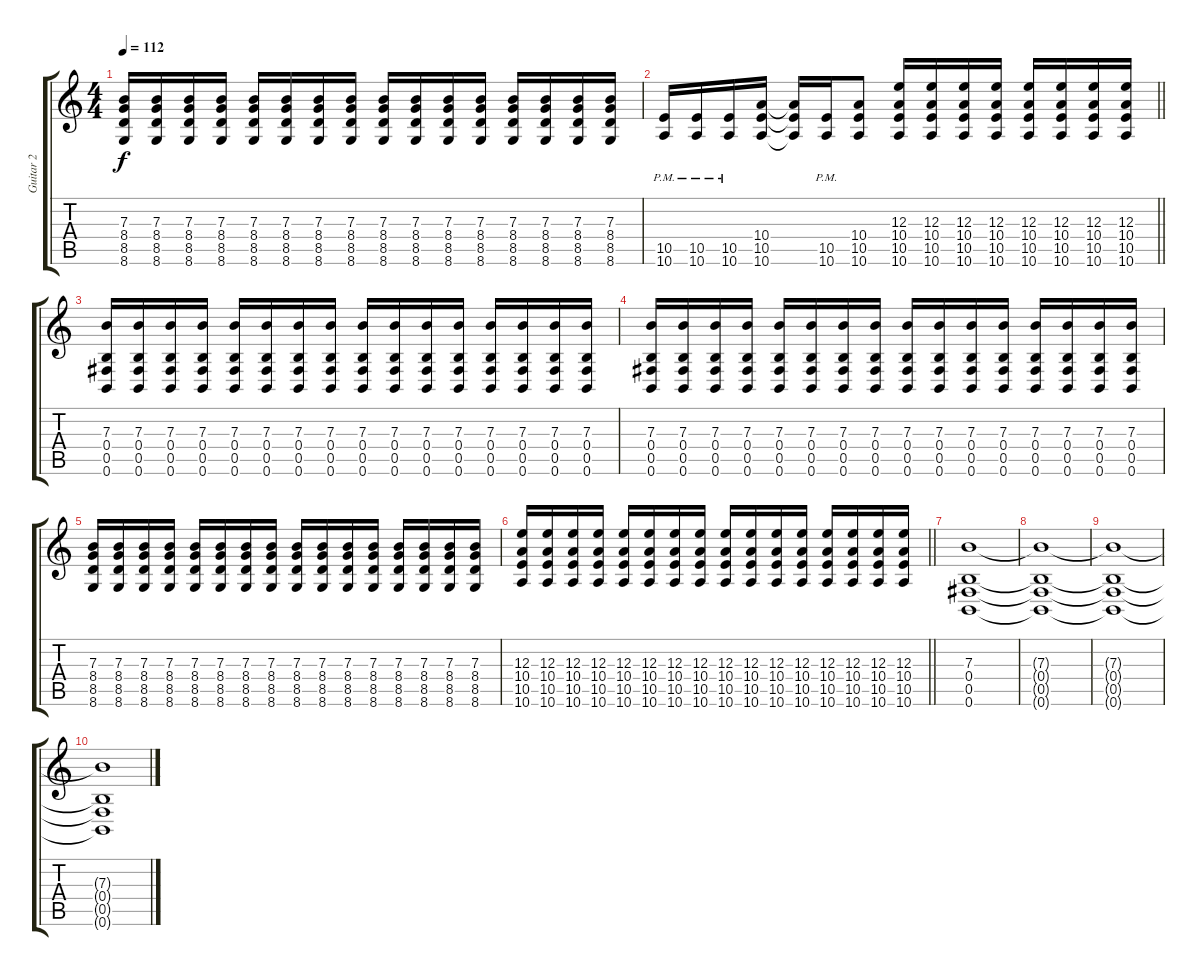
\track ("Guitar 2" "Guitar 2") {instrument distortionguitar}
\staff {score tabs}
\tuning (Db4 Ab3 E3 B2 Gb2 B1) {hide}
\ts (4 4)
\tempo 112
\clef g2
\ks c
(7.3 8.4 8.5 8.6).16{dy f} (7.3 8.4 8.5 8.6).16 (7.3 8.4 8.5 8.6).16 (7.3 8.4 8.5 8.6).16 (7.3 8.4 8.5 8.6).16 (7.3 8.4 8.5 8.6).16 (7.3 8.4 8.5 8.6).16 (7.3 8.4 8.5 8.6).16 (7.3 8.4 8.5 8.6).16 (7.3 8.4 8.5 8.6).16 (7.3 8.4 8.5 8.6).16 (7.3 8.4 8.5 8.6).16 (7.3 8.4 8.5 8.6).16 (7.3 8.4 8.5 8.6).16 (7.3 8.4 8.5 8.6).16 (7.3 8.4 8.5 8.6).16 |
\barLineRight lightlight
(10.5{pm} 10.6{pm}).16 (10.5{pm} 10.6{pm}).16 (10.5{pm} 10.6{pm}).16 (10.4 10.5 10.6).16 (10.4{t} 10.5{t} 10.6{t}).16 (10.5{pm} 10.6{pm}).16 (10.4 10.5 10.6).8 (12.3 10.4 10.5 10.6).16 (12.3 10.4 10.5 10.6).16 (12.3 10.4 10.5 10.6).16 (12.3 10.4 10.5 10.6).16 (12.3 10.4 10.5 10.6).16 (12.3 10.4 10.5 10.6).16 (12.3 10.4 10.5 10.6).16 (12.3 10.4 10.5 10.6).16 |
(7.3 0.4 0.5 0.6).16 (7.3 0.4 0.5 0.6).16 (7.3 0.4 0.5 0.6).16 (7.3 0.4 0.5 0.6).16 (7.3 0.4 0.5 0.6).16 (7.3 0.4 0.5 0.6).16 (7.3 0.4 0.5 0.6).16 (7.3 0.4 0.5 0.6).16 (7.3 0.4 0.5 0.6).16 (7.3 0.4 0.5 0.6).16 (7.3 0.4 0.5 0.6).16 (7.3 0.4 0.5 0.6).16 (7.3 0.4 0.5 0.6).16 (7.3 0.4 0.5 0.6).16 (7.3 0.4 0.5 0.6).16 (7.3 0.4 0.5 0.6).16 |
(7.3 0.4 0.5 0.6).16 (7.3 0.4 0.5 0.6).16 (7.3 0.4 0.5 0.6).16 (7.3 0.4 0.5 0.6).16 (7.3 0.4 0.5 0.6).16 (7.3 0.4 0.5 0.6).16 (7.3 0.4 0.5 0.6).16 (7.3 0.4 0.5 0.6).16 (7.3 0.4 0.5 0.6).16 (7.3 0.4 0.5 0.6).16 (7.3 0.4 0.5 0.6).16 (7.3 0.4 0.5 0.6).16 (7.3 0.4 0.5 0.6).16 (7.3 0.4 0.5 0.6).16 (7.3 0.4 0.5 0.6).16 (7.3 0.4 0.5 0.6).16 |
(7.3 8.4 8.5 8.6).16 (7.3 8.4 8.5 8.6).16 (7.3 8.4 8.5 8.6).16 (7.3 8.4 8.5 8.6).16 (7.3 8.4 8.5 8.6).16 (7.3 8.4 8.5 8.6).16 (7.3 8.4 8.5 8.6).16 (7.3 8.4 8.5 8.6).16 (7.3 8.4 8.5 8.6).16 (7.3 8.4 8.5 8.6).16 (7.3 8.4 8.5 8.6).16 (7.3 8.4 8.5 8.6).16 (7.3 8.4 8.5 8.6).16 (7.3 8.4 8.5 8.6).16 (7.3 8.4 8.5 8.6).16 (7.3 8.4 8.5 8.6).16 |
\barLineRight lightlight
(12.3 10.4 10.5 10.6).16 (12.3 10.4 10.5 10.6).16 (12.3 10.4 10.5 10.6).16 (12.3 10.4 10.5 10.6).16 (12.3 10.4 10.5 10.6).16 (12.3 10.4 10.5 10.6).16 (12.3 10.4 10.5 10.6).16 (12.3 10.4 10.5 10.6).16 (12.3 10.4 10.5 10.6).16 (12.3 10.4 10.5 10.6).16 (12.3 10.4 10.5 10.6).16 (12.3 10.4 10.5 10.6).16 (12.3 10.4 10.5 10.6).16 (12.3 10.4 10.5 10.6).16 (12.3 10.4 10.5 10.6).16 (12.3 10.4 10.5 10.6).16 |
(7.3 0.4 0.5 0.6).1{volume 0} |
(7.3{t} 0.4{t} 0.5{t} 0.6{t}).1 |
(7.3{t} 0.4{t} 0.5{t} 0.6{t}).1 |
(7.3{t} 0.4{t} 0.5{t} 0.6{t}).1
